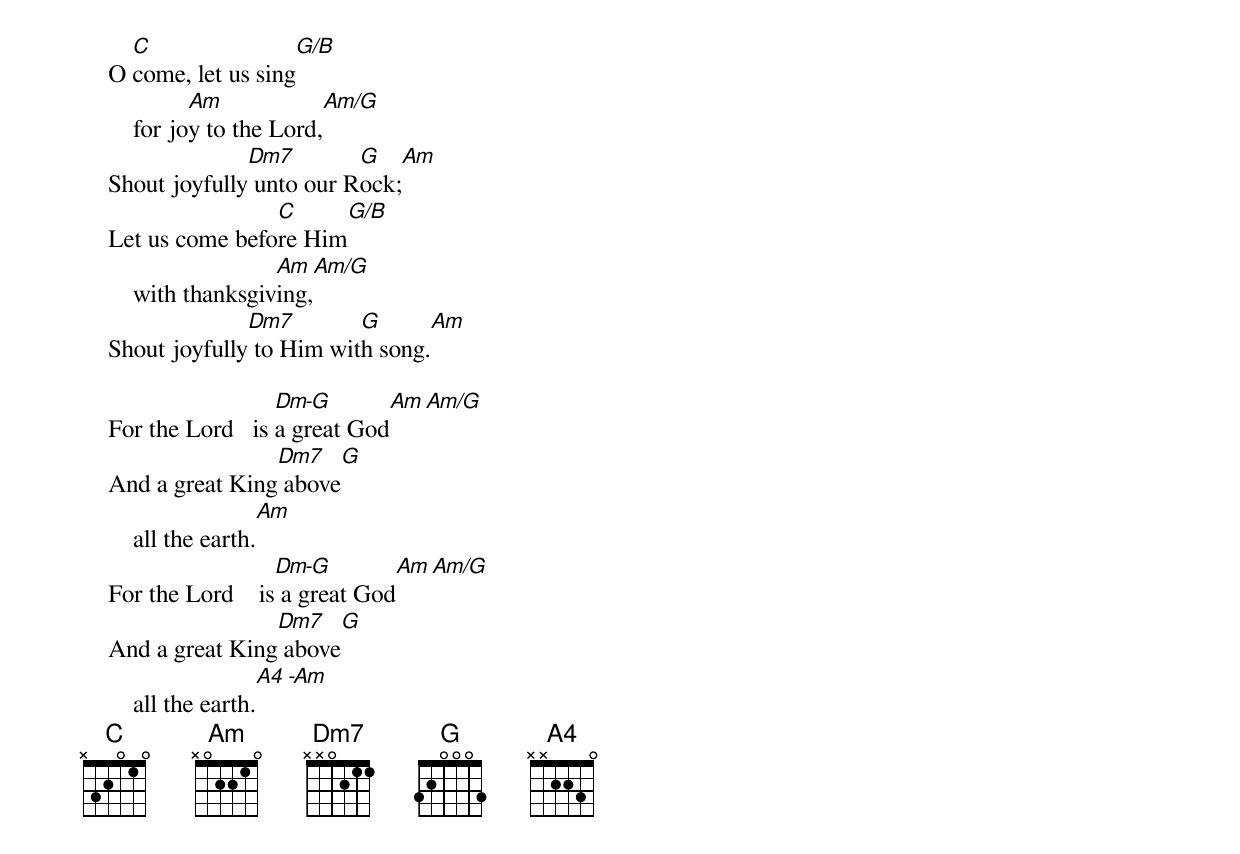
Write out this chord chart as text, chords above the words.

      C                      G/B
    O come, let us sing
              Am               Am/G
        for joy to the Lord,
                  Dm7        G                 Am
    Shout joyfully unto our Rock;
                    C                       G/B
    Let us come before Him
                      Am     Am/G
        with thanksgiving,
                  Dm7        G                       Am
    Shout joyfully to Him with song.

                      Dm-G           Am     Am/G
    For the Lord   is a great God
                    Dm7                G
    And a great King above
                      Am
        all the earth.
                      Dm-G            Am     Am/G
    For the Lord    is a great God
                    Dm7               G
    And a great King above
                      A4 -Am
        all the earth.
